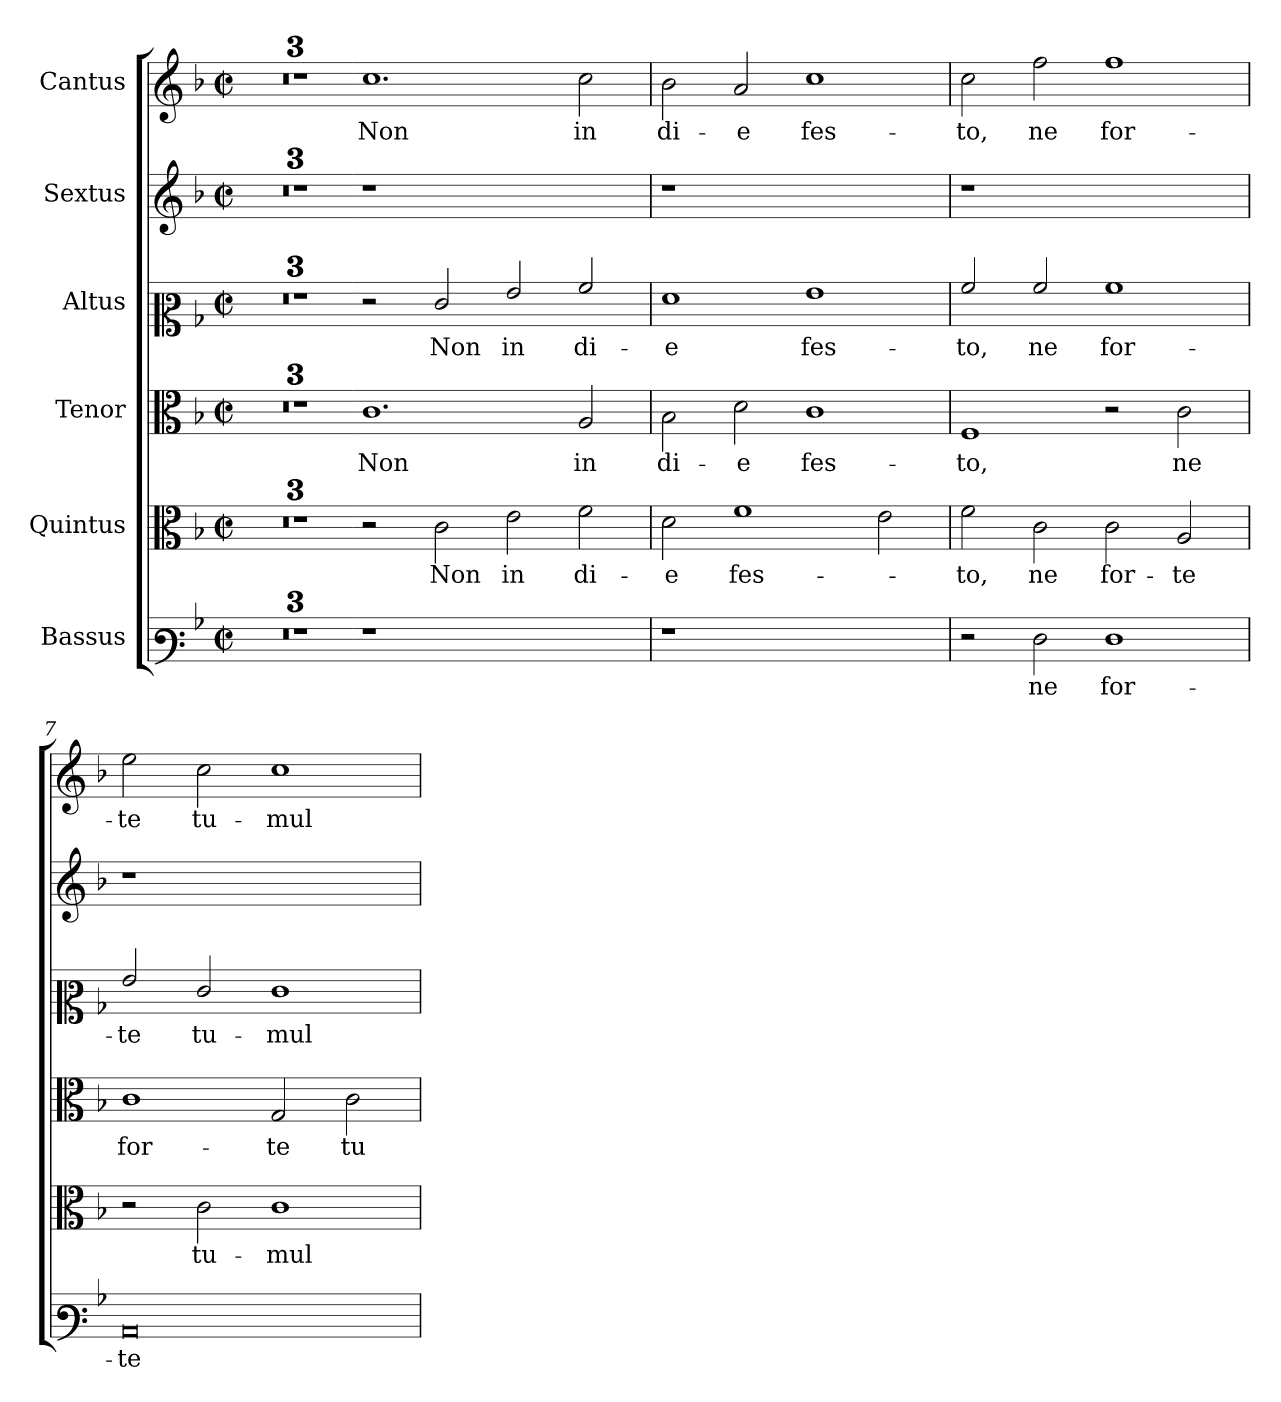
**kern	**text	**kern	**text	**kern	**text	**kern	**text	**kern	**kern	**text
*part6	*part6	*part5	*part5	*part4	*part4	*part3	*part3	*part2	*part1	*part1
*staff6	*staff6	*staff5	*staff5	*staff4	*staff4	*staff3	*staff3	*staff2	*staff1	*staff1
*I"Bassus	*	*I"Quintus	*	*I"Tenor	*	*I"Altus	*	*I"Sextus	*I"Cantus	*
*clefF3	*	*clefC3	*	*clefC3	*	*clefC2	*	*clefG2	*clefG2	*
*k[b-]	*	*k[b-]	*	*k[b-]	*	*k[b-]	*	*k[b-]	*k[b-]	*
*F:	*	*F:	*	*F:	*	*F:	*	*F:	*F:	*
*M2/2	*	*M2/2	*	*M2/2	*	*M2/2	*	*M2/2	*M2/2	*
*met(c|)	*	*met(c|)	*	*met(c|)	*	*met(c|)	*	*met(c|)	*met(c|)	*
=1	=1	=1	=1	=1	=1	=1	=1	=1	=1	=1
1ryy	.	1ryy	.	1ryy	.	1ryy	.	1r	1ryy	.
=2	=2	=2	=2	=2	=2	=2	=2	=2	=2	=2
1r	.	1ryy	.	1r	.	1r	.	1r	1r	.
=3	=3	=3	=3	=3	=3	=3	=3	=3	=3	=3
*clefF4	*	*clefGv2	*	*clefGv2	*	*clefG2	*	*	*	*
1ryy	.	1ryy	.	1ryy	.	1ryy	.	1r	1ryy	.
=4-	=4-	=4-	=4-	=4-	=4-	=4-	=4-	=4-	=4-	=4-
!	!	!	!	!	!LO:LY:b	!	!	!	!	!LO:LY:b
1r	.	2r	.	1.c	Non	2r	.	1r	1.cc	Non
!	!	!	!LO:LY:b	!	!	!	!LO:LY:b	!	!	!
.	.	2c\	Non	.	.	2e/	Non	.	.	.
!	!	!	!LO:LY:b	!	!	!	!LO:LY:b	!	!	!
1ryy	.	2e\	in	.	.	2g/	in	1ryy	.	.
!	!	!	!LO:LY:b	!	!LO:LY:b	!	!LO:LY:b	!	!	!LO:LY:b
.	.	2f\	di-	2A/	in	2a/	di-	.	2cc\	in
=5	=5	=5	=5	=5	=5	=5	=5	=5	=5	=5
!	!	!	!LO:LY:b	!	!LO:LY:b	!	!LO:LY:b	!	!	!LO:LY:b
1r	.	2d\	-e	2B-\	di-	1f	-e	1r	2b-\	di-
!	!	!	!LO:LY:b	!	!LO:LY:b	!	!	!	!	!LO:LY:b
.	.	1f	fes-	2d\	-e	.	.	.	2a/	-e
!	!	!	!	!	!LO:LY:b	!	!LO:LY:b	!	!	!LO:LY:b
1ryy	.	.	.	1c	fes-	1g	fes-	1ryy	1cc	fes-
.	.	2e\	.	.	.	.	.	.	.	.
=6	=6	=6	=6	=6	=6	=6	=6	=6	=6	=6
!	!	!	!LO:LY:b	!	!LO:LY:b	!	!LO:LY:b	!	!	!LO:LY:b
2r	.	2f\	-to,	1F	-to,	2a/	-to,	1r	2cc\	-to,
!	!LO:LY:b	!	!LO:LY:b	!	!	!	!LO:LY:b	!	!	!LO:LY:b
2F\	ne	2c\	ne	.	.	2a/	ne	.	2ff\	ne
!	!LO:LY:b	!	!LO:LY:b	!	!	!	!LO:LY:b	!	!	!LO:LY:b
1F	for-	2c\	for-	2r	.	1a	for-	1ryy	1ff	for-
!	!	!	!LO:LY:b	!	!LO:LY:b	!	!	!	!	!
.	.	2A/	-te	2c\	ne	.	.	.	.	.
=7	=7	=7	=7	=7	=7	=7	=7	=7	=7	=7
!	!LO:LY:b	!	!	!	!LO:LY:b	!	!LO:LY:b	!	!	!LO:LY:b
0C	-te	2r	.	1c	for-	2g/	-te	1r	2ee\	-te
!	!	!	!LO:LY:b	!	!	!	!LO:LY:b	!	!	!LO:LY:b
.	.	2c\	tu-	.	.	2e/	tu-	.	2cc\	tu-
!	!	!	!LO:LY:b	!	!LO:LY:b	!	!LO:LY:b	!	!	!LO:LY:b
.	.	1c	-mul-	2G/	-te	1e	-mul-	1ryy	1cc	-mul-
!	!	!	!	!	!LO:LY:b	!	!	!	!	!
.	.	.	.	2c\	tu-	.	.	.	.	.
=	=	=	=	=	=	=	=	=	=	=
*-	*-	*-	*-	*-	*-	*-	*-	*-	*-	*-
